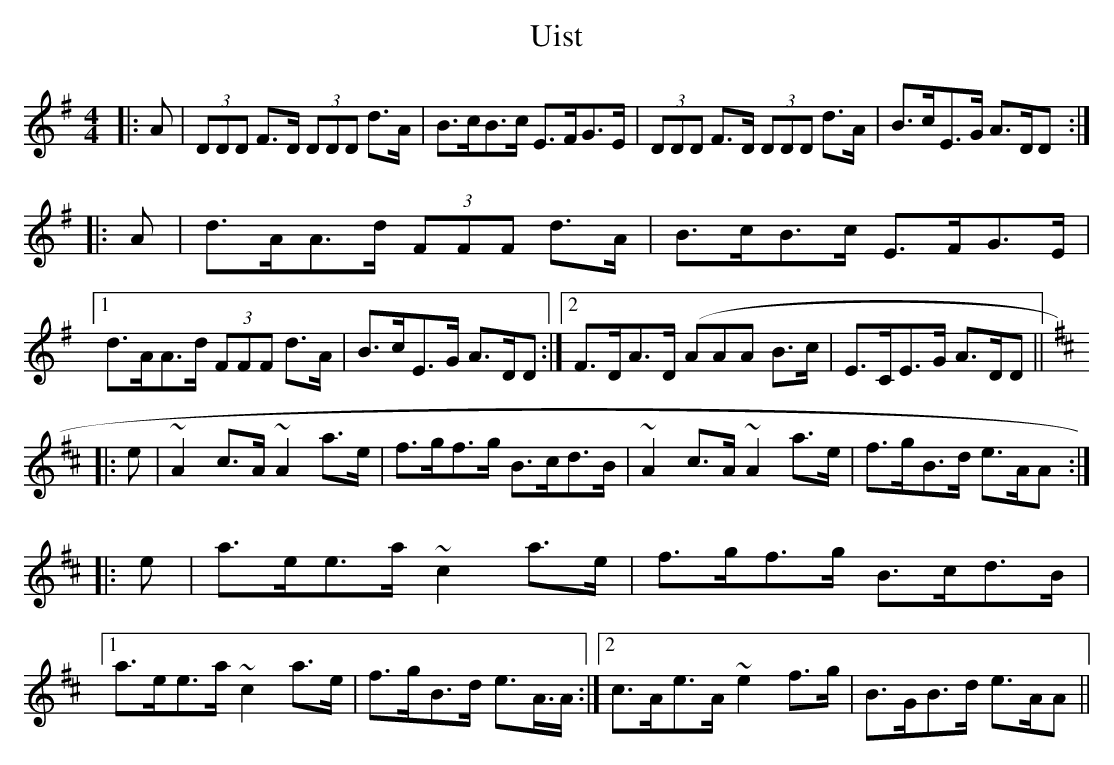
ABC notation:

X:1
T: Uist
M: 4/4
L: 1/8
K: Dmix
|:A|(3DDD F>D (3DDD d>A|B>cB>c E>FG>E|(3DDD F>D (3DDD d>A|B>cE>G A>DD:|
|:A|d>AA>d (3FFF d>A|B>cB>c E>FG>E|1 d>AA>d (3FFF d>A|B>cE>G A>DD:|2 F>DA>D (AAA B>c|E>CE>G A>DD||
K: Amix
|:e|~A2 c>A ~A2 a>e|f>gf>g B>cd>B|~A2 c>A ~A2 a>e|f>gB>d e>AA:|
|:e|a>ee>a ~c2 a>e|f>gf>g B>cd>B|1 a>ee>a ~c2 a>e|f>gB>d e>A>A:|2 c>Ae>A ~e2 f>g|B>GB>d e>AA||
